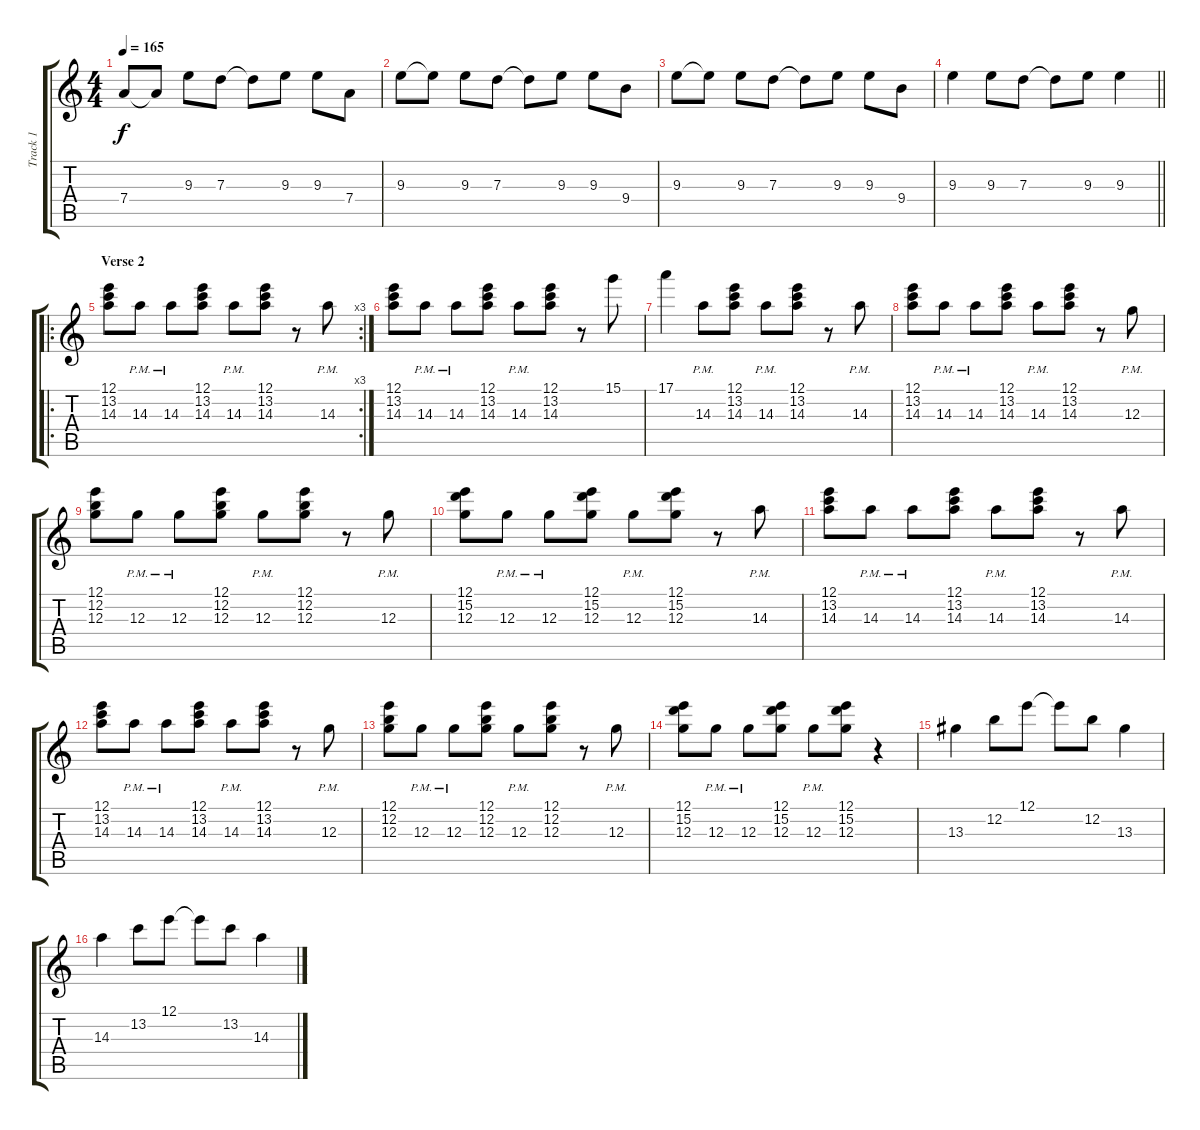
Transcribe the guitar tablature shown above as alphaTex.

\track ("Track 1" "Track 1") {instrument electricguitarclean}
\staff {score tabs}
\tuning (E4 B3 G3 D3 A2 E2) {hide}
\ts (4 4)
\tempo 165
\clef g2
\ks c
7.4.8{dy f} 7.4{t}.8 9.3.8 7.3.8 7.3{t}.8 9.3.8 9.3.8 7.4.8 |
9.3.8 9.3{t}.8 9.3.8 7.3.8 7.3{t}.8 9.3.8 9.3.8 9.4.8 |
9.3.8 9.3{t}.8 9.3.8 7.3.8 7.3{t}.8 9.3.8 9.3.8 9.4.8 |
\barLineRight lightlight
9.3.4 9.3.8 7.3.8 7.3{t}.8 9.3.8 9.3.4 |
\ro
\rc 3
\section ("" "Verse 2")
(12.1 13.2 14.3).8 14.3{pm}.8 14.3{pm}.8 (12.1 13.2 14.3).8 14.3{pm}.8 (12.1 13.2 14.3).8 r.8 14.3{pm}.8 |
(12.1 13.2 14.3).8 14.3{pm}.8 14.3{pm}.8 (12.1 13.2 14.3).8 14.3{pm}.8 (12.1 13.2 14.3).8 r.8 15.1.8 |
17.1.4 14.3{pm}.8 (12.1 13.2 14.3).8 14.3{pm}.8 (12.1 13.2 14.3).8 r.8 14.3{pm}.8 |
(12.1 13.2 14.3).8 14.3{pm}.8 14.3{pm}.8 (12.1 13.2 14.3).8 14.3{pm}.8 (12.1 13.2 14.3).8 r.8 12.3{pm}.8 |
(12.1 12.2 12.3).8 12.3{pm}.8 12.3{pm}.8 (12.1 12.2 12.3).8 12.3{pm}.8 (12.1 12.2 12.3).8 r.8 12.3{pm}.8 |
(12.1 15.2 12.3).8 12.3{pm}.8 12.3{pm}.8 (12.1 15.2 12.3).8 12.3{pm}.8 (12.1 15.2 12.3).8 r.8 14.3{pm}.8 |
(12.1 13.2 14.3).8 14.3{pm}.8 14.3{pm}.8 (12.1 13.2 14.3).8 14.3{pm}.8 (12.1 13.2 14.3).8 r.8 14.3{pm}.8 |
(12.1 13.2 14.3).8 14.3{pm}.8 14.3{pm}.8 (12.1 13.2 14.3).8 14.3{pm}.8 (12.1 13.2 14.3).8 r.8 12.3{pm}.8 |
(12.1 12.2 12.3).8 12.3{pm}.8 12.3{pm}.8 (12.1 12.2 12.3).8 12.3{pm}.8 (12.1 12.2 12.3).8 r.8 12.3{pm}.8 |
(12.1 15.2 12.3).8 12.3{pm}.8 12.3{pm}.8 (12.1 15.2 12.3).8 12.3{pm}.8 (12.1 15.2 12.3).8 r.4 |
13.3.4 12.2.8 12.1.8 12.1{t}.8 12.2.8 13.3.4 |
14.3.4 13.2.8 12.1.8 12.1{t}.8 13.2.8 14.3.4
